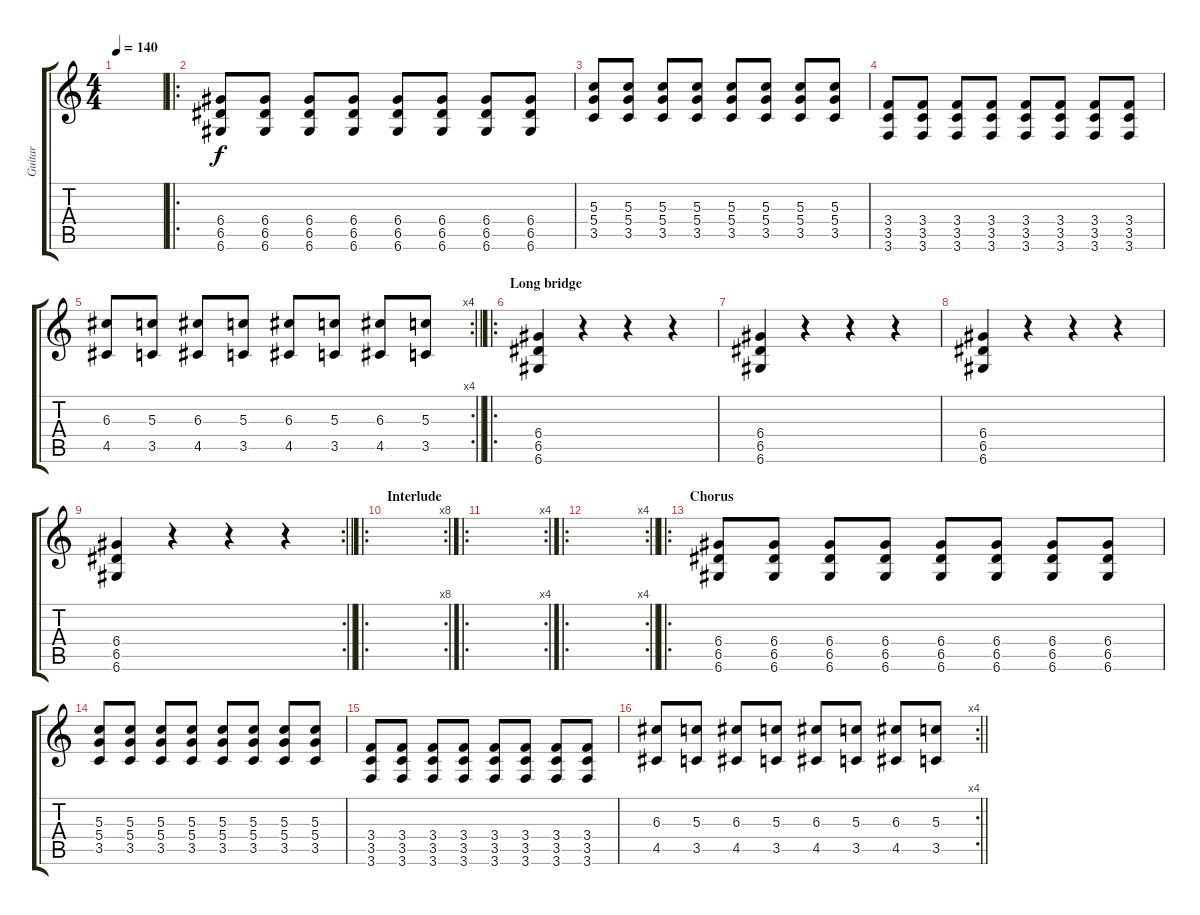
\track ("Guitar" "Guitar") {instrument distortionguitar}
\staff {score tabs}
\tuning (E4 B3 G3 D3 A2 D2) {hide}
\ts (4 4)
\tempo 140
\clef g2
\ks c
|
\ro
(6.4 6.5 6.6).8 (6.4 6.5 6.6).8 (6.4 6.5 6.6).8 (6.4 6.5 6.6).8 (6.4 6.5 6.6).8 (6.4 6.5 6.6).8 (6.4 6.5 6.6).8 (6.4 6.5 6.6).8 |
(5.3 5.4 3.5).8 (5.3 5.4 3.5).8 (5.3 5.4 3.5).8 (5.3 5.4 3.5).8 (5.3 5.4 3.5).8 (5.3 5.4 3.5).8 (5.3 5.4 3.5).8 (5.3 5.4 3.5).8 |
(3.4 3.5 3.6).8 (3.4 3.5 3.6).8 (3.4 3.5 3.6).8 (3.4 3.5 3.6).8 (3.4 3.5 3.6).8 (3.4 3.5 3.6).8 (3.4 3.5 3.6).8 (3.4 3.5 3.6).8 |
\rc 4
\barLineRight lightlight
(6.3 4.5).8 (5.3 3.5).8 (6.3 4.5).8 (5.3 3.5).8 (6.3 4.5).8 (5.3 3.5).8 (6.3 4.5).8 (5.3 3.5).8 |
\ro
\section ("" "Long bridge")
(6.4 6.5 6.6).4 r.4 r.4 r.4 |
(6.4 6.5 6.6).4 r.4 r.4 r.4 |
(6.4 6.5 6.6).4 r.4 r.4 r.4 |
\rc 2
\barLineRight lightlight
(6.4 6.5 6.6).4 r.4 r.4 r.4 |
\ro
\rc 8
\section ("" "Interlude")
|
\ro
\rc 4
|
\ro
\rc 4
\barLineRight lightlight
|
\ro
\section ("" "Chorus")
(6.4 6.5 6.6).8 (6.4 6.5 6.6).8 (6.4 6.5 6.6).8 (6.4 6.5 6.6).8 (6.4 6.5 6.6).8 (6.4 6.5 6.6).8 (6.4 6.5 6.6).8 (6.4 6.5 6.6).8 |
(5.3 5.4 3.5).8 (5.3 5.4 3.5).8 (5.3 5.4 3.5).8 (5.3 5.4 3.5).8 (5.3 5.4 3.5).8 (5.3 5.4 3.5).8 (5.3 5.4 3.5).8 (5.3 5.4 3.5).8 |
(3.4 3.5 3.6).8 (3.4 3.5 3.6).8 (3.4 3.5 3.6).8 (3.4 3.5 3.6).8 (3.4 3.5 3.6).8 (3.4 3.5 3.6).8 (3.4 3.5 3.6).8 (3.4 3.5 3.6).8 |
\rc 4
\barLineRight lightlight
(6.3 4.5).8 (5.3 3.5).8 (6.3 4.5).8 (5.3 3.5).8 (6.3 4.5).8 (5.3 3.5).8 (6.3 4.5).8 (5.3 3.5).8
